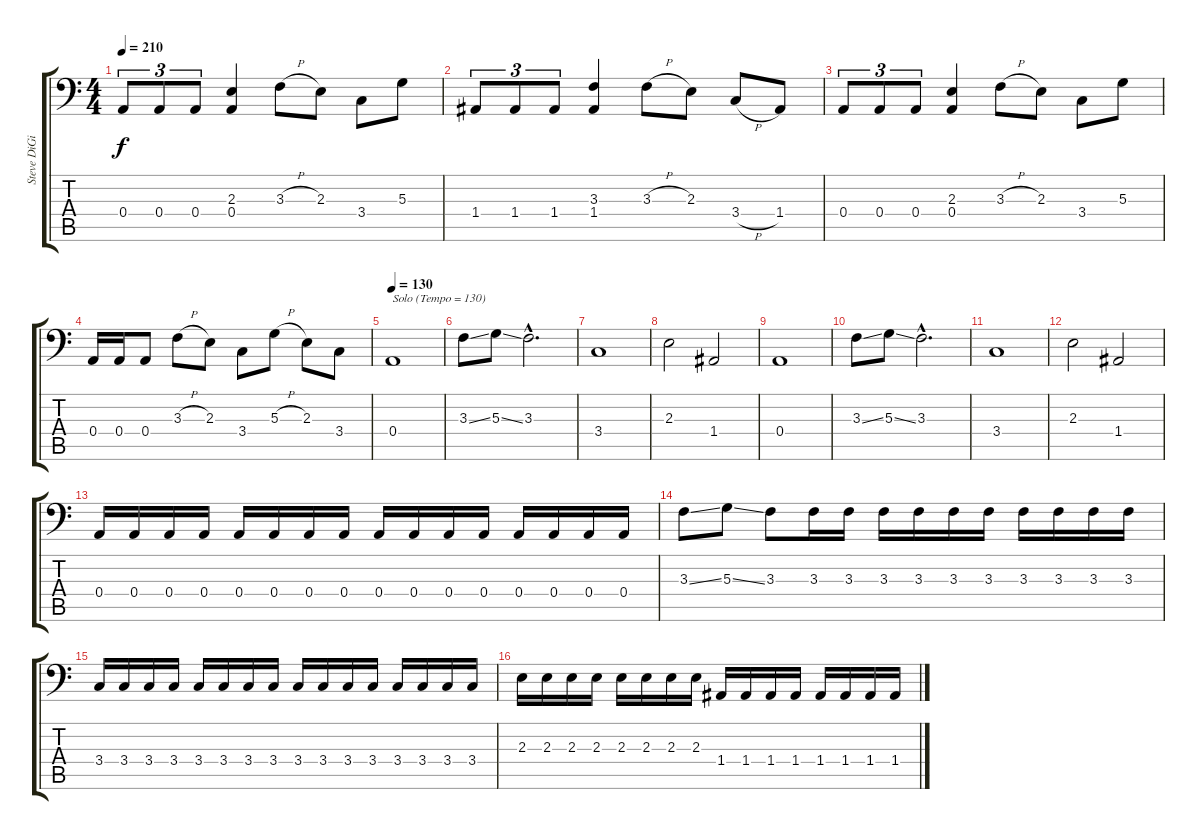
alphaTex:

\track ("Steve DiGiorgio" "Steve DiGi") {instrument electricbassfinger}
\staff {score tabs}
\tuning (C3 G2 D2 A1 E1 B0) {hide}
\ts (4 4)
\tempo 210
\clef f4
\ks c
0.4.8{tu (3 2) dy f} 0.4.8{tu (3 2)} 0.4.8{tu (3 2)} (2.3 0.4).4 3.3{h}.8 2.3.8 3.4.8 5.3.8 |
1.4.8{tu (3 2)} 1.4.8{tu (3 2)} 1.4.8{tu (3 2)} (3.3 1.4).4 3.3{h}.8 2.3.8 3.4{h}.8 1.4.8 |
0.4.8{tu (3 2)} 0.4.8{tu (3 2)} 0.4.8{tu (3 2)} (2.3 0.4).4 3.3{h}.8 2.3.8 3.4.8 5.3.8 |
0.4.16 0.4.16 0.4.8 3.3{h}.8 2.3.8 3.4.8 5.3{h}.8 2.3.8 3.4.8 |
\tempo 130
0.4.1{txt "Solo (Tempo = 130)"} |
3.3{ss}.8 5.3{ss}.8 3.3{hac}.2{d} |
3.4.1 |
2.3.2 1.4.2 |
0.4.1 |
3.3{ss}.8 5.3{ss}.8 3.3{hac}.2{d} |
3.4.1 |
2.3.2 1.4.2 |
0.4.16 0.4.16 0.4.16 0.4.16 0.4.16 0.4.16 0.4.16 0.4.16 0.4.16 0.4.16 0.4.16 0.4.16 0.4.16 0.4.16 0.4.16 0.4.16 |
3.3{ss}.8 5.3{ss}.8 3.3.8 3.3.16 3.3.16 3.3.16 3.3.16 3.3.16 3.3.16 3.3.16 3.3.16 3.3.16 3.3.16 |
3.4.16 3.4.16 3.4.16 3.4.16 3.4.16 3.4.16 3.4.16 3.4.16 3.4.16 3.4.16 3.4.16 3.4.16 3.4.16 3.4.16 3.4.16 3.4.16 |
2.3.16 2.3.16 2.3.16 2.3.16 2.3.16 2.3.16 2.3.16 2.3.16 1.4.16 1.4.16 1.4.16 1.4.16 1.4.16 1.4.16 1.4.16 1.4.16
